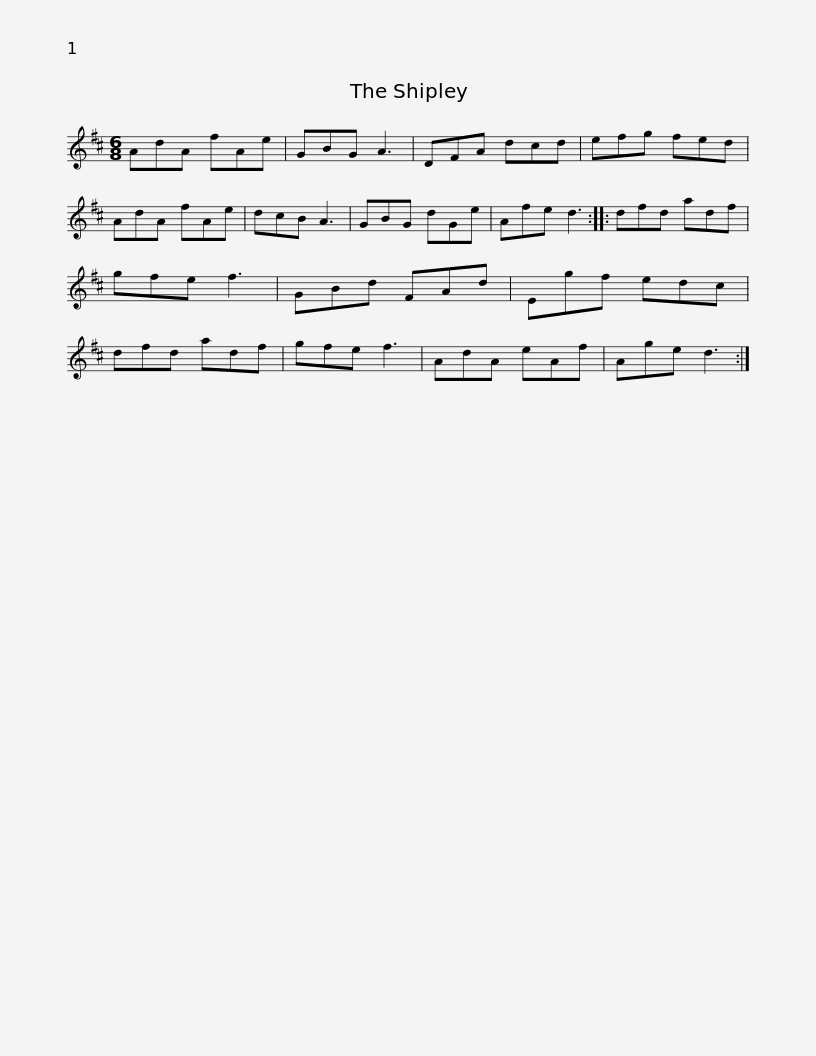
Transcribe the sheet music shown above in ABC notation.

X:1
L:1/8
M:6/8
I:linebreak $
K:D
V:1 treble
V:1
 AdA fAe | GBG A3 | DFA dcd | efg fed | AdA fAe | %5
 dcB A3 | GBG dGe | Afe d3 ::$ dfd adf | gfe f3 | %10
 GBd FAd | Egf edc | dfd adf | gfe f3 | AdA eAf | %15
 Age d3 :| %16
